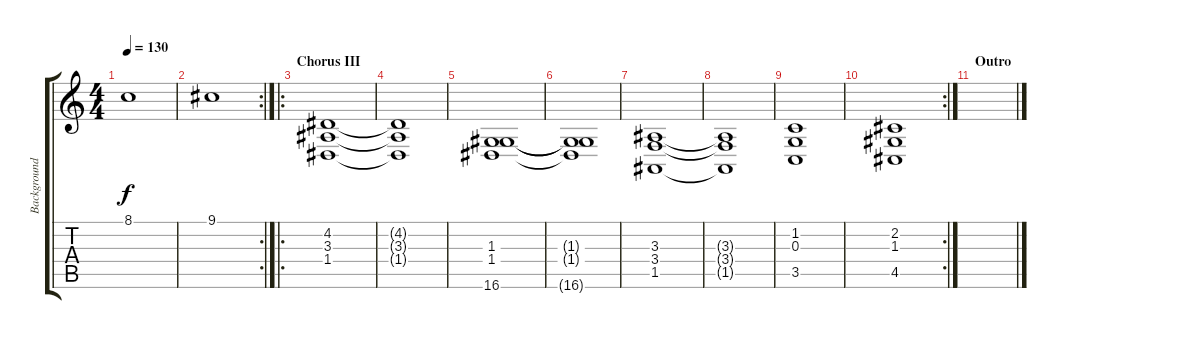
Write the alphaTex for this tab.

\track ("Background II" "Background") {instrument choiraahs}
\staff {score tabs}
\tuning (E4 B3 G3 D3 A2 E2) {hide}
\ts (4 4)
\tempo 130
\clef g2
\ks c
8.1.1{dy f} |
\rc 2
9.1.1 |
\ro
\section ("" "Chorus III")
(4.2 3.3 1.4).1 |
(4.2{t} 3.3{t} 1.4{t}).1 |
(1.3 1.4 16.6).1 |
(1.3{t} 1.4{t} 16.6{t}).1 |
(3.3 3.4 1.5).1 |
(3.3{t} 3.4{t} 1.5{t}).1 |
(1.2 0.3 3.5).1 |
\rc 2
(2.2 1.3 4.5).1 |
\section ("" "Outro")
